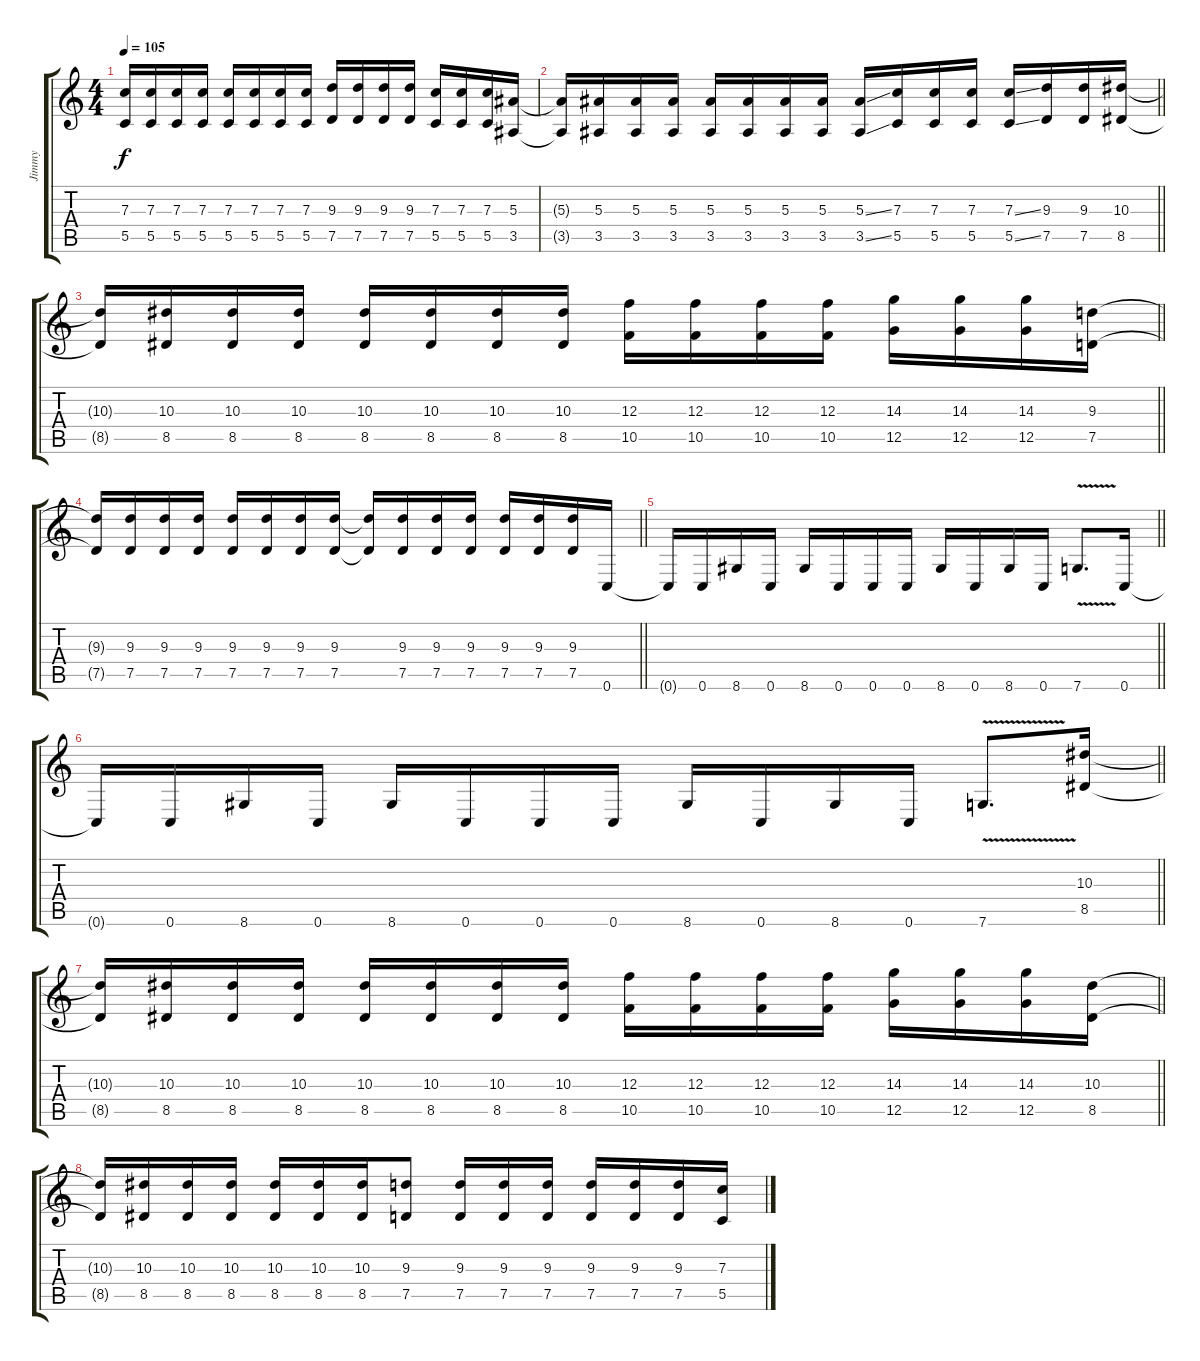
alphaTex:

\track ("Jimmy" "Jimmy") {instrument overdrivenguitar}
\staff {score tabs}
\tuning (D4 A3 F3 C3 G2 C2) {hide}
\ts (4 4)
\tempo 105
\clef g2
\ks c
(7.3{t} 5.5{t}).16{dy f} (7.3 5.5).16 (7.3 5.5).16 (7.3 5.5).16 (7.3 5.5).16 (7.3 5.5).16 (7.3 5.5).16 (7.3 5.5).16 (9.3 7.5).16 (9.3 7.5).16 (9.3 7.5).16 (9.3 7.5).16 (7.3 5.5).16 (7.3 5.5).16 (7.3 5.5).16 (5.3 3.5).16 |
\barLineRight lightlight
(5.3{t} 3.5{t}).16 (5.3 3.5).16 (5.3 3.5).16 (5.3 3.5).16 (5.3 3.5).16 (5.3 3.5).16 (5.3 3.5).16 (5.3 3.5).16 (5.3{ss} 3.5{ss}).16 (7.3 5.5).16 (7.3 5.5).16 (7.3 5.5).16 (7.3{ss} 5.5{ss}).16 (9.3 7.5).16 (9.3 7.5).16 (10.3 8.5).16 |
\section ("" "")
\barLineRight lightlight
(10.3{t} 8.5{t}).16 (10.3 8.5).16 (10.3 8.5).16 (10.3 8.5).16 (10.3 8.5).16 (10.3 8.5).16 (10.3 8.5).16 (10.3 8.5).16 (12.3 10.5).16 (12.3 10.5).16 (12.3 10.5).16 (12.3 10.5).16 (14.3 12.5).16 (14.3 12.5).16 (14.3 12.5).16 (9.3 7.5).16 |
\barLineRight lightlight
(9.3{t} 7.5{t}).16 (9.3 7.5).16 (9.3 7.5).16 (9.3 7.5).16 (9.3 7.5).16 (9.3 7.5).16 (9.3 7.5).16 (9.3 7.5).16 (9.3{t} 7.5{t}).16 (9.3 7.5).16 (9.3 7.5).16 (9.3 7.5).16 (9.3 7.5).16 (9.3 7.5).16 (9.3 7.5).16 0.6.16 |
\section ("" "")
\barLineRight lightlight
0.6{t}.16 0.6.16 8.6.16 0.6.16 8.6.16 0.6.16 0.6.16 0.6.16 8.6.16 0.6.16 8.6.16 0.6.16 7.6{v}.8{d} 0.6.16 |
\barLineRight lightlight
0.6{t}.16 0.6.16 8.6.16 0.6.16 8.6.16 0.6.16 0.6.16 0.6.16 8.6.16 0.6.16 8.6.16 0.6.16 7.6{v}.8{d} (10.3 8.5).16 |
\section ("" "")
\barLineRight lightlight
(10.3{t} 8.5{t}).16 (10.3 8.5).16 (10.3 8.5).16 (10.3 8.5).16 (10.3 8.5).16 (10.3 8.5).16 (10.3 8.5).16 (10.3 8.5).16 (12.3 10.5).16 (12.3 10.5).16 (12.3 10.5).16 (12.3 10.5).16 (14.3 12.5).16 (14.3 12.5).16 (14.3 12.5).16 (10.3 8.5).16 |
(10.3{t} 8.5{t}).16 (10.3 8.5).16 (10.3 8.5).16 (10.3 8.5).16 (10.3 8.5).16 (10.3 8.5).16 (10.3 8.5).16 (9.3 7.5).8 (9.3 7.5).16 (9.3 7.5).16 (9.3 7.5).16 (9.3 7.5).16 (9.3 7.5).16 (9.3 7.5).16 (7.3 5.5).16
